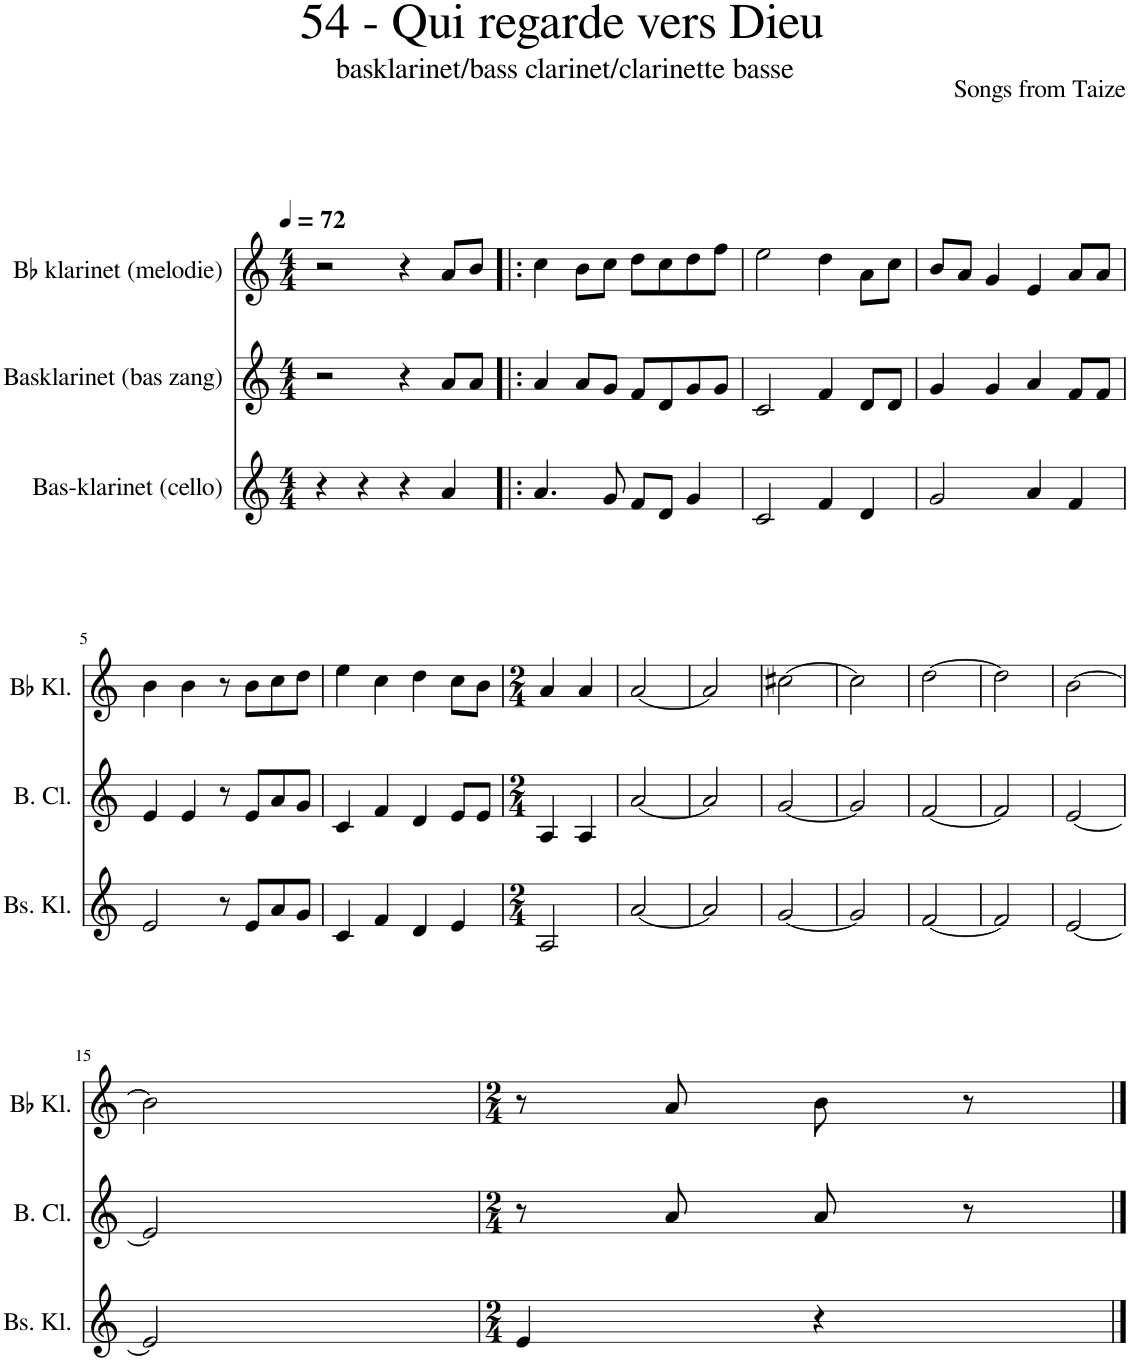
**kern	**kern	**kern
*part3	*part2	*part1
*staff3	*staff2	*staff1
*I"Bas-klarinet (cello)	*I"Basklarinet (bas zang)	*I"Bb klarinet (melodie)
*I'Bs. Kl.	*	*I'Bb Kl.
*clefG2	*clefG2	*clefG2
*Trd8c14	*Trd8c14	*Trd1c2
*k[]	*k[]	*k[]
*M4/4	*M4/4	*M4/4
*MM72	*MM72	*MM72
=1	=1	=1
4r	2r	2r
4r	.	.
4r	4r	4r
4a/	8a/L	8a/L
.	8a/J	8b/J
=2!|:	=2!|:	=2!|:
4.a/	4a/	4cc\
.	8a/L	8b\L
8g/	8g/J	8cc\J
8f/L	8f/L	8dd\L
8d/J	8d/	8cc\
4g/	8g/	8dd\
.	8g/J	8ff\J
=3	=3	=3
2c/	2c/	2ee\
4f/	4f/	4dd\
4d/	8d/L	8a\L
.	8d/J	8cc\J
=4	=4	=4
2g/	4g/	8b/L
.	.	8a/J
.	4g/	4g/
4a/	4a/	4e/
4f/	8f/L	8a/L
.	8f/J	8a/J
!!LO:LB:g=z
=5	=5	=5
2e/	4e/	4b\
.	4e/	4b\
8r	8r	8r
8e/L	8e/L	8b\L
8a/	8a/	8cc\
8g/J	8g/J	8dd\J
=6	=6	=6
4c/	4c/	4ee\
4f/	4f/	4cc\
4d/	4d/	4dd\
4e/	8e/L	8cc\L
.	8e/J	8b\J
=7	=7	=7
*M2/4	*M2/4	*M2/4
2A/	4A/	4a/
.	4A/	4a/
=8	=8	=8
[2a/	[2a/	[2a/
=9	=9	=9
2a/]	2a/]	2a/]
=10	=10	=10
[2g/	[2g/	[2cc#X\
=11	=11	=11
2g/]	2g/]	2cc#\]
=12	=12	=12
[2f/	[2f/	[2dd\
=13	=13	=13
2f/]	2f/]	2dd\]
=14	=14	=14
[2e/	[2e/	[2b\
!!LO:LB:g=z
=15	=15	=15
2e/]	2e/]	2b\]
=16	=16	=16
*M2/4	*M2/4	*M2/4
4e/	8r	8r
.	8a/	8a/
4r	8a/	8b\
.	8r	8r
==	==	==
*-	*-	*-
